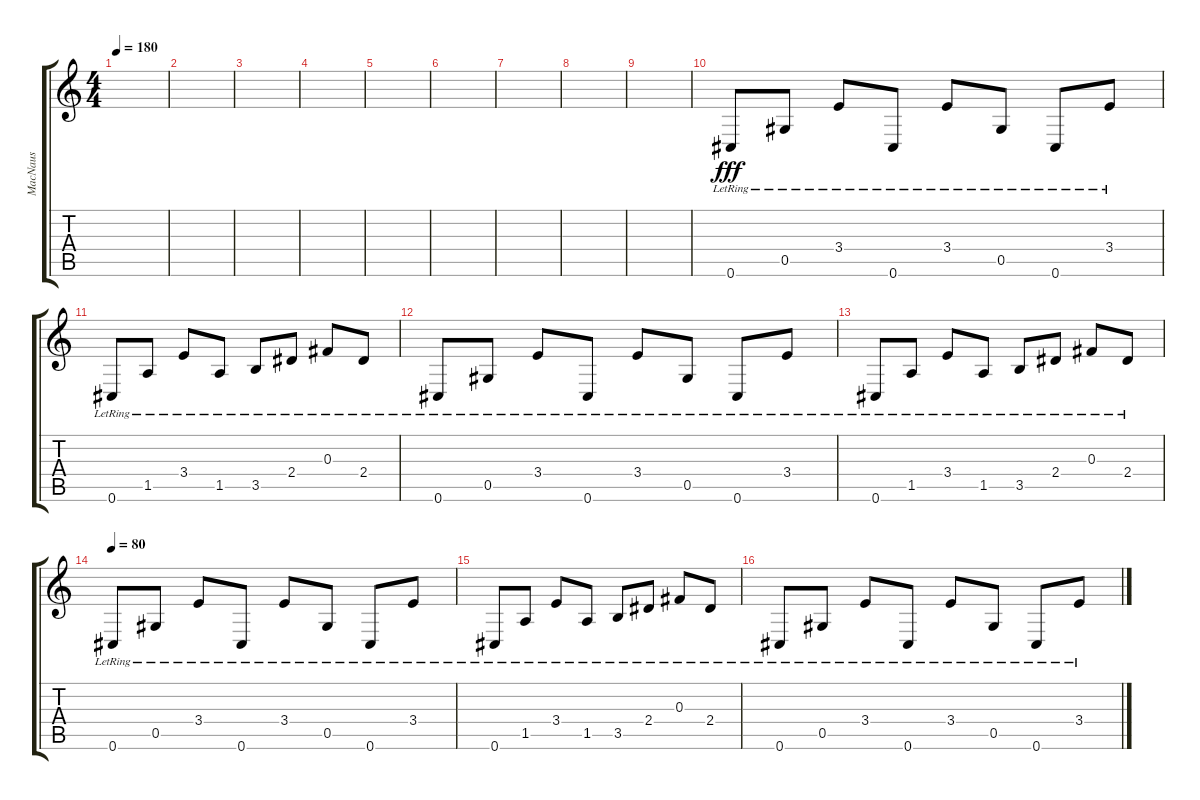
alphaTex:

\track ("MacNaus" "MacNaus") {instrument acousticguitarsteel}
\staff {score tabs}
\tuning (Eb4 Bb3 Gb3 Db3 Ab2 Db2) {hide}
\ts (4 4)
\tempo 180
\clef g2
\ks c
|
|
|
|
|
|
|
|
|
0.6{lr}.8{dy fff} 0.5{lr}.8 3.4{lr}.8 0.6{lr}.8 3.4{lr}.8 0.5{lr}.8 0.6{lr}.8 3.4{lr}.8 |
0.6{lr}.8 1.5{lr}.8 3.4{lr}.8 1.5{lr}.8 3.5{lr}.8 2.4{lr}.8 0.3{lr}.8 2.4{lr}.8 |
0.6{lr}.8 0.5{lr}.8 3.4{lr}.8 0.6{lr}.8 3.4{lr}.8 0.5{lr}.8 0.6{lr}.8 3.4{lr}.8 |
0.6{lr}.8 1.5{lr}.8 3.4{lr}.8 1.5{lr}.8 3.5{lr}.8 2.4{lr}.8 0.3{lr}.8 2.4{lr}.8 |
\tempo 80
0.6{lr}.8 0.5{lr}.8 3.4{lr}.8 0.6{lr}.8 3.4{lr}.8 0.5{lr}.8 0.6{lr}.8 3.4{lr}.8 |
0.6{lr}.8 1.5{lr}.8 3.4{lr}.8 1.5{lr}.8 3.5{lr}.8 2.4{lr}.8 0.3{lr}.8 2.4{lr}.8 |
0.6{lr}.8 0.5{lr}.8 3.4{lr}.8 0.6{lr}.8 3.4{lr}.8 0.5{lr}.8 0.6{lr}.8 3.4{lr}.8
